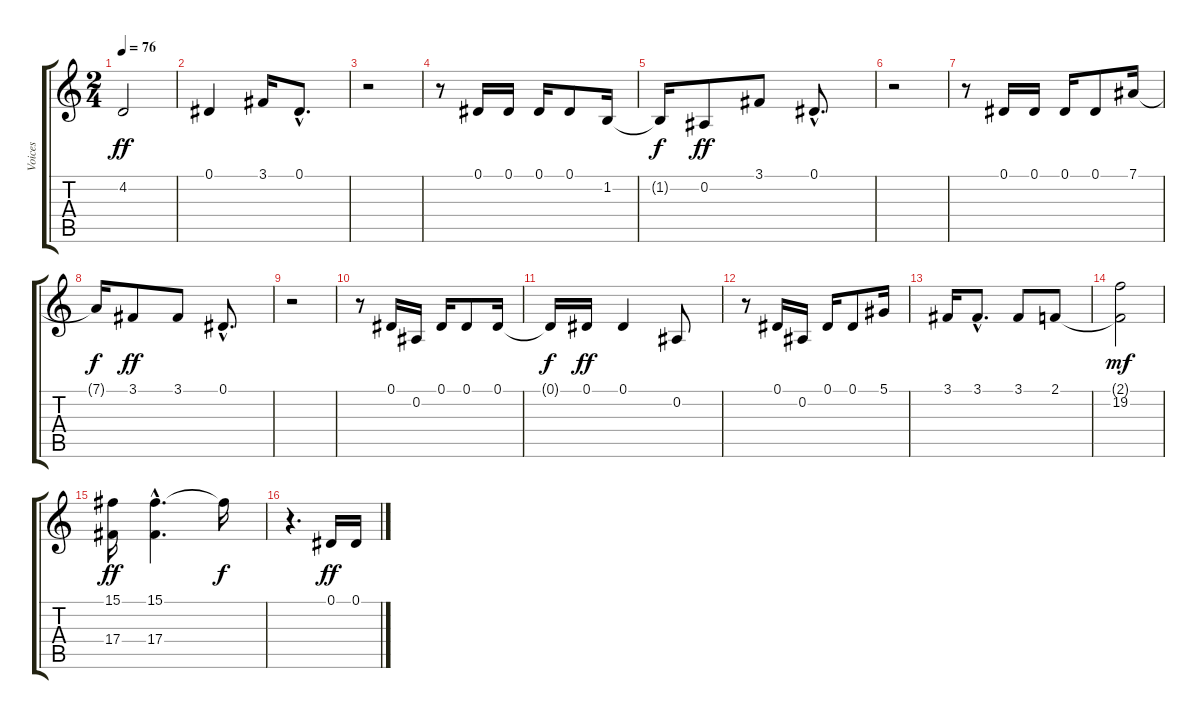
\track ("Voices" "Voices") {instrument englishhorn}
\staff {score tabs}
\tuning (Eb4 Bb3 Gb3 Db3 Ab2 Eb2) {hide}
\ts (2 4)
\tempo 76
\clef g2
\ks c
4.2.2{dy ff} |
0.1.4 3.1.16 0.1{hac}.8{d} |
r.2 |
r.8{instrument englishhorn} 0.1.16 0.1.16 0.1.16 0.1.8 1.2.16 |
1.2{t}.16{dy f} 0.2.8{dy ff} 3.1.8 0.1{hac}.8{d} |
r.2 |
r.8 0.1.16 0.1.16 0.1.16 0.1.8 7.1.16 |
7.1{t}.16{dy f} 3.1.8{dy ff} 3.1.8 0.1{hac}.8{d} |
r.2 |
r.8 0.1.16 0.2.16 0.1.16 0.1.8 0.1.16 |
0.1{t}.16{dy f} 0.1.16{dy ff} 0.1.4 0.2.8 |
r.8 0.1.16 0.2.16 0.1.16 0.1.8 5.1.16 |
3.1.16 3.1{hac}.8{d} 3.1.8 2.1.8 |
(2.1{t} 19.2).2{dy mf} |
(15.1 17.4).16{dy ff} (15.1{hac} 17.4{hac}).4{d} 15.1{t}.16{dy f} |
r.4{d instrument sitar} 0.1.16{dy ff} 0.1.16
